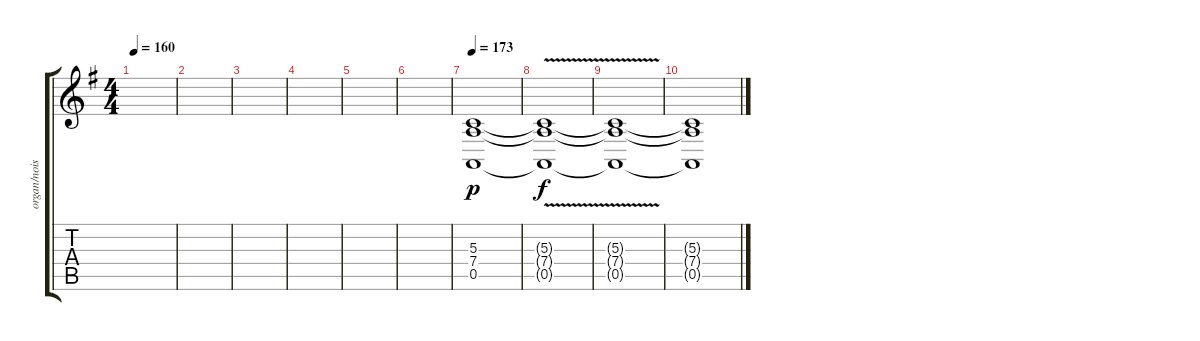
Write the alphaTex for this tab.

\track ("organ/noises" "organ/nois") {instrument rockorgan}
\staff {score tabs}
\tuning (E4 B3 G3 D3 A2 E2) {hide}
\ts (4 4)
\tempo 160
\clef g2
\ks g
|
|
|
|
|
|
\tempo 173
(5.3 7.4 0.5).1{dy p volume 14 balance 8 instrument drawbarorgan} |
(5.3{v t} 7.4{v t} 0.5{v t}).1{dy f} |
(5.3{t} 7.4{t} 0.5{t}).1 |
(5.3{t} 7.4{t} 0.5{t}).1
